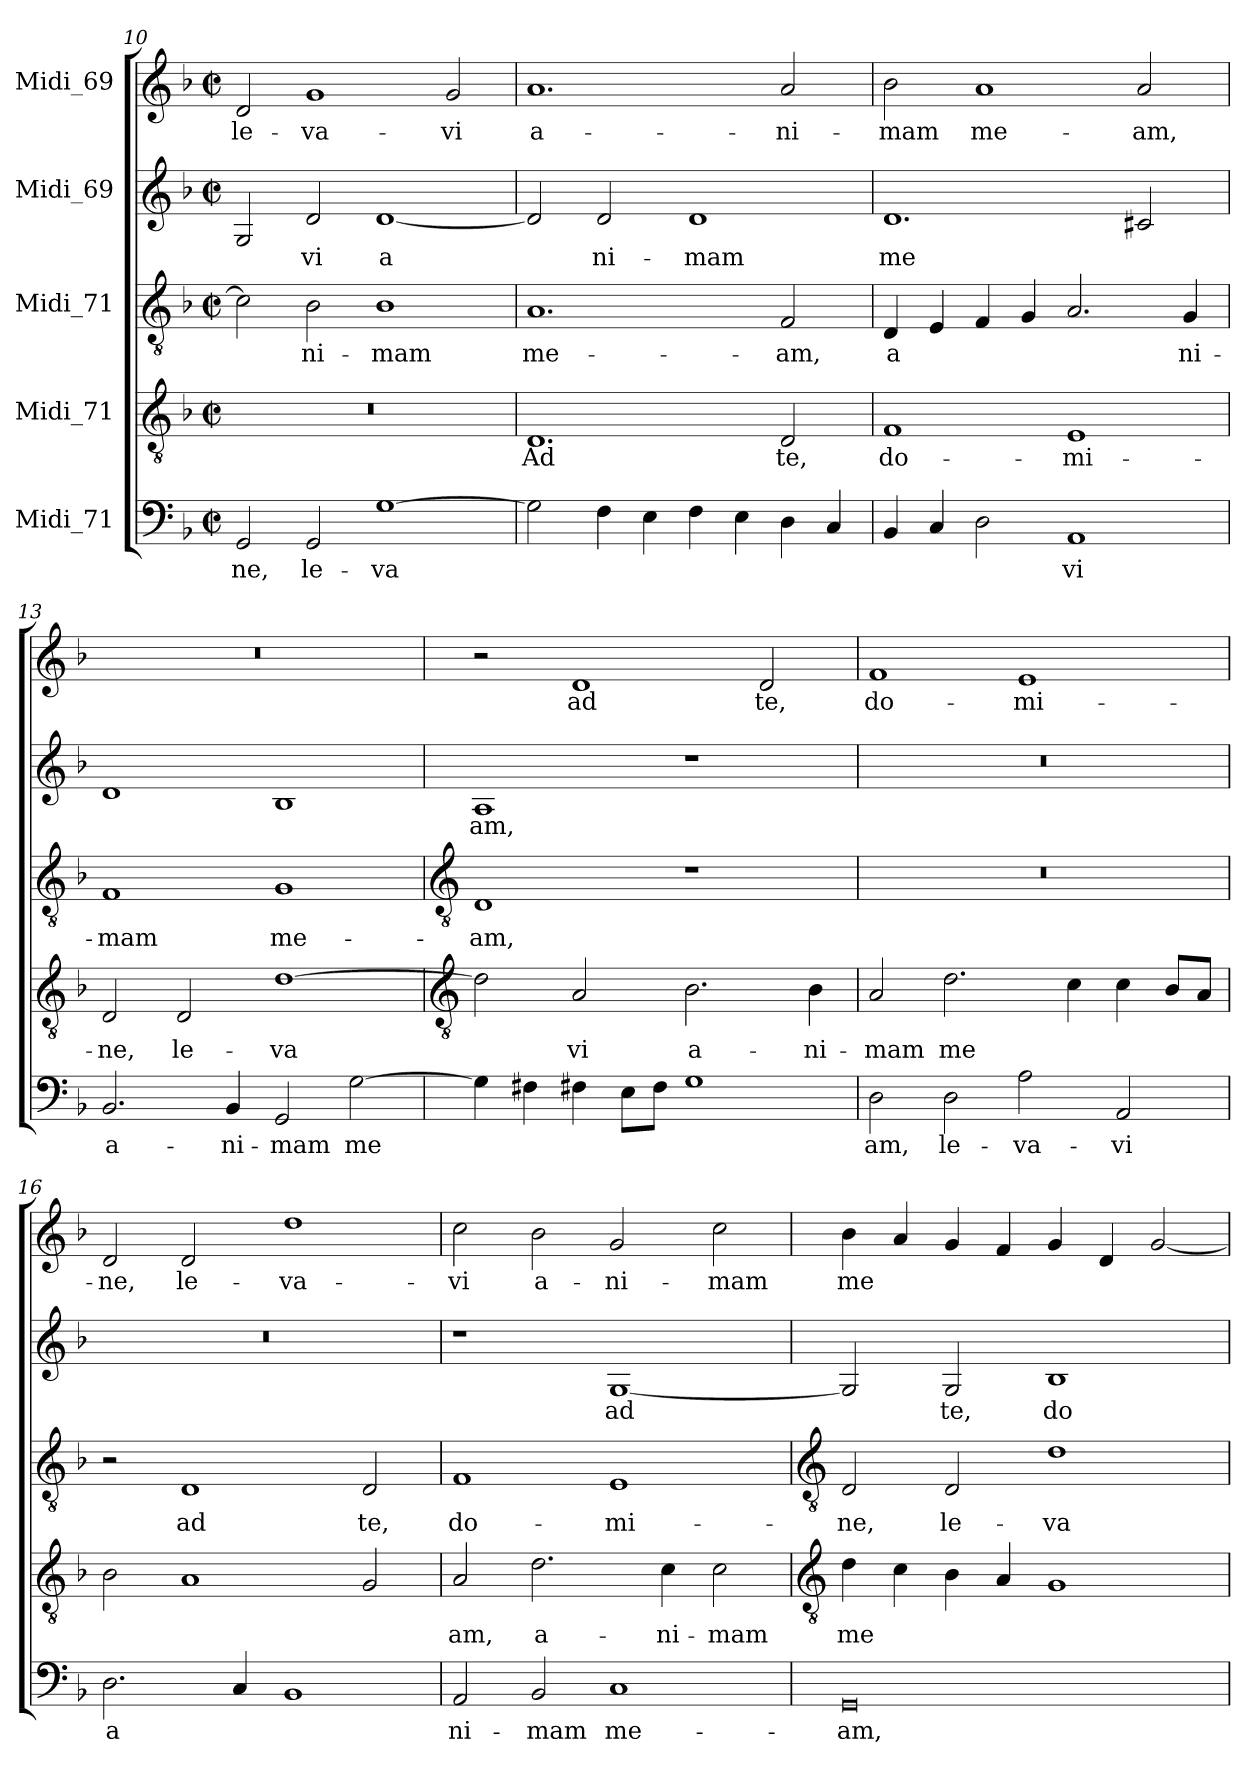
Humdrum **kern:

**kern	**text	**kern	**text	**kern	**text	**kern	**text	**kern	**text
*part5	*part5	*part4	*part4	*part3	*part3	*part2	*part2	*part1	*part1
*staff5	*staff5	*staff4	*staff4	*staff3	*staff3	*staff2	*staff2	*staff1	*staff1
*I"Midi_71	*	*I"Midi_71	*	*I"Midi_71	*	*I"Midi_69	*	*I"Midi_69	*
!!LO:LB:g=z
*clefF4	*	*clefGv2	*	*clefGv2	*	*clefG2	*	*clefG2	*
*k[b-]	*	*k[b-]	*	*k[b-]	*	*k[b-]	*	*k[b-]	*
*F:	*	*F:	*	*F:	*	*F:	*	*F:	*
*M4/2	*	*M4/2	*	*M4/2	*	*M4/2	*	*M4/2	*
*met(c|)	*	*met(c|)	*	*met(c|)	*	*met(c|)	*	*met(c|)	*
=10	=10	=10	=10	=10	=10	=10	=10	=10	=10
!	!LO:LY:b	!	!	!	!	!	!	!	!LO:LY:b
2GG	-ne,	0r	.	2c]	.	2G	.	2d	le-
!	!LO:LY:b	!	!	!	!LO:LY:b	!	!LO:LY:b	!	!LO:LY:b
2GG	le-	.	.	2B-	ni-	2d	vi	1g	-va-
!	!LO:LY:b	!	!	!	!LO:LY:b	!	!LO:LY:b	!	!
[1G	-va	.	.	1B-	-mam	[1d	a	.	.
!	!	!	!	!	!	!	!	!	!LO:LY:b
.	.	.	.	.	.	.	.	2g	-vi
=11	=11	=11	=11	=11	=11	=11	=11	=11	=11
!	!	!	!LO:LY:b	!	!LO:LY:b	!	!	!	!LO:LY:b
2G]	.	1.D	Ad	1.A	me-	2d]	.	1.a	a-
!	!	!	!	!	!	!	!LO:LY:b	!	!
4F	.	.	.	.	.	2d	ni-	.	.
4E	.	.	.	.	.	.	.	.	.
!	!	!	!	!	!	!	!LO:LY:b	!	!
4F	.	.	.	.	.	1d	-mam	.	.
4E	.	.	.	.	.	.	.	.	.
!	!	!	!LO:LY:b	!	!LO:LY:b	!	!	!	!LO:LY:b
4D	.	2D	te,	2F	-am,	.	.	2a	-ni-
4C	.	.	.	.	.	.	.	.	.
=12	=12	=12	=12	=12	=12	=12	=12	=12	=12
!	!	!	!LO:LY:b	!	!LO:LY:b	!	!LO:LY:b	!	!LO:LY:b
4BB-	.	1F	do-	4D	a	1.d	me	2b-	-mam
4C	.	.	.	4E	.	.	.	.	.
!	!	!	!	!	!	!	!	!	!LO:LY:b
2D	.	.	.	4F	.	.	.	1a	me-
.	.	.	.	4G	.	.	.	.	.
!	!LO:LY:b	!	!LO:LY:b	!	!	!	!	!	!
1AA	vi	1E	-mi-	2.A	.	.	.	.	.
!	!	!	!	!	!	!	!	!	!LO:LY:b
.	.	.	.	.	.	2c#X	.	2a	-am,
!	!	!	!	!	!LO:LY:b	!	!	!	!
.	.	.	.	4G	ni-	.	.	.	.
=13	=13	=13	=13	=13	=13	=13	=13	=13	=13
!	!LO:LY:b	!	!LO:LY:b	!	!LO:LY:b	!	!	!	!
2.BB-	a-	2D	-ne,	1F	-mam	1d	.	0r	.
!	!	!	!LO:LY:b	!	!	!	!	!	!
.	.	2D	le-	.	.	.	.	.	.
!	!LO:LY:b	!	!	!	!	!	!	!	!
4BB-	-ni-	.	.	.	.	.	.	.	.
!	!LO:LY:b	!	!LO:LY:b	!	!LO:LY:b	!	!	!	!
2GG	-mam	[1d	-va	1G	me-	1B-	.	.	.
!	!LO:LY:b	!	!	!	!	!	!	!	!
[2G	me	.	.	.	.	.	.	.	.
!!LO:LB:g=z
=14	=14	=14	=14	=14	=14	=14	=14	=14	=14
*	*	*clefGv2	*	*clefGv2	*	*	*	*	*
!	!	!	!	!	!LO:LY:b	!	!LO:LY:b	!	!
4G]	.	2d]	.	1D	-am,	1A	am,	2r	.
4F#	.	.	.	.	.	.	.	.	.
!	!	!	!LO:LY:b	!	!	!	!	!	!LO:LY:b
4F#X	.	2A	vi	.	.	.	.	1d	ad
8EL	.	.	.	.	.	.	.	.	.
8F#J	.	.	.	.	.	.	.	.	.
!	!	!	!LO:LY:b	!	!	!	!	!	!
1G	.	2.B-	a-	1r	.	1r	.	.	.
!	!	!	!	!	!	!	!	!	!LO:LY:b
.	.	.	.	.	.	.	.	2d	te,
!	!	!	!LO:LY:b	!	!	!	!	!	!
.	.	4B-	-ni-	.	.	.	.	.	.
=15	=15	=15	=15	=15	=15	=15	=15	=15	=15
!	!LO:LY:b	!	!LO:LY:b	!	!	!	!	!	!LO:LY:b
2D	am,	2A	-mam	0r	.	0r	.	1f	do-
!	!LO:LY:b	!	!LO:LY:b	!	!	!	!	!	!
2D	le-	2.d	me	.	.	.	.	.	.
!	!LO:LY:b	!	!	!	!	!	!	!	!LO:LY:b
2A	-va-	.	.	.	.	.	.	1e	-mi-
.	.	4c	.	.	.	.	.	.	.
!	!LO:LY:b	!	!	!	!	!	!	!	!
2AA	-vi	4c	.	.	.	.	.	.	.
.	.	8B-L	.	.	.	.	.	.	.
.	.	8AJ	.	.	.	.	.	.	.
=16	=16	=16	=16	=16	=16	=16	=16	=16	=16
!	!LO:LY:b	!	!	!	!	!	!	!	!LO:LY:b
2.D	a	2B-	.	2r	.	0r	.	2d	-ne,
!	!	!	!	!	!LO:LY:b	!	!	!	!LO:LY:b
.	.	1A	.	1D	ad	.	.	2d	le-
4C	.	.	.	.	.	.	.	.	.
!	!	!	!	!	!	!	!	!	!LO:LY:b
1BB-	.	.	.	.	.	.	.	1dd	-va-
!	!	!	!	!	!LO:LY:b	!	!	!	!
.	.	2G	.	2D	te,	.	.	.	.
=17	=17	=17	=17	=17	=17	=17	=17	=17	=17
!	!LO:LY:b	!	!LO:LY:b	!	!LO:LY:b	!	!	!	!LO:LY:b
2AA	ni-	2A	am,	1F	do-	1r	.	2cc	-vi
!	!LO:LY:b	!	!LO:LY:b	!	!	!	!	!	!LO:LY:b
2BB-	-mam	2.d	a-	.	.	.	.	2b-	a-
!	!LO:LY:b	!	!	!	!LO:LY:b	!	!LO:LY:b	!	!LO:LY:b
1C	me-	.	.	1E	-mi-	[1G	ad	2g	-ni-
!	!	!	!LO:LY:b	!	!	!	!	!	!
.	.	4c	-ni-	.	.	.	.	.	.
!	!	!	!LO:LY:b	!	!	!	!	!	!LO:LY:b
.	.	2c	-mam	.	.	.	.	2cc	-mam
!!LO:LB:g=z
=18	=18	=18	=18	=18	=18	=18	=18	=18	=18
*	*	*clefGv2	*	*clefGv2	*	*	*	*	*
!	!LO:LY:b	!	!LO:LY:b	!	!LO:LY:b	!	!	!	!LO:LY:b
0GG	-am,	4d	me	2D	-ne,	2G]	.	4b-	me
.	.	4c	.	.	.	.	.	4a	.
!	!	!	!	!	!LO:LY:b	!	!LO:LY:b	!	!
.	.	4B-	.	2D	le-	2G	te,	4g	.
.	.	4A	.	.	.	.	.	4f	.
!	!	!	!	!	!LO:LY:b	!	!LO:LY:b	!	!
.	.	1G	.	1d	-va-	1B-	do-	4g	.
.	.	.	.	.	.	.	.	4d	.
.	.	.	.	.	.	.	.	[2g	.
=	=	=	=	=	=	=	=	=	=
*-	*-	*-	*-	*-	*-	*-	*-	*-	*-
